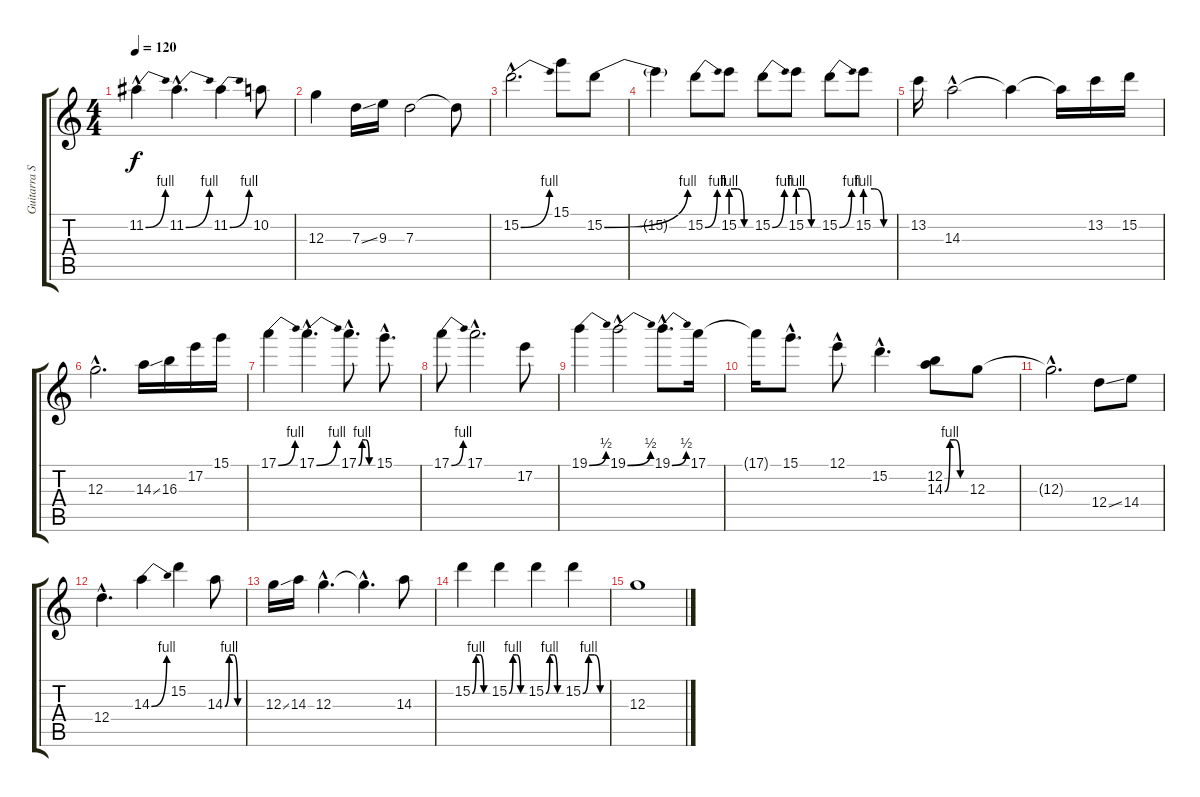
\track ("Guitarra Solo" "Guitarra S") {instrument overdrivenguitar}
\staff {score tabs}
\tuning (E4 B3 G3 D3 A2 E2) {hide}
\ts (4 4)
\tempo 120
\clef g2
\ks c
11.2{be (bend 0 0 60 4) hac}.4{dy f} 11.2{be (bend 0 0 60 4) hac}.4{d} 11.2{be (bend 0 0 60 4)}.4 10.2.8 |
12.3.4 7.3{ss}.16 9.3.16 7.3.2 7.3{t}.8 |
15.2{be (bend 0 0 60 4) hac}.2{d} 15.1.8 15.2{be (bend 0 0 60 4)}.8 |
15.2{t}.4 15.2{be (bend 0 0 60 4)}.8 15.2{be (custom 0 4 20 4 40 0 60 0)}.8 15.2{be (bend 0 0 60 4)}.8 15.2{be (custom 0 4 20 4 40 0 60 0)}.8 15.2{be (bend 0 0 60 4)}.8 15.2{be (custom 0 4 20 4 40 0 60 0)}.8 |
13.2.16 14.3{hac}.2 14.3{t}.4 14.3{t}.16 13.2.16 15.2.16 |
12.3{hac}.2{d} 14.3{ss}.16 16.3.16 17.2.16 15.1.16 |
17.1{be (bend 0 0 60 4)}.4 17.1{be (bend 0 0 60 4) hac}.4{d} 17.1{be (custom 0 0 15 4 30 4 45 0 60 0) hac}.8{d} 15.1{hac}.8{d} |
17.1{be (bend 0 0 60 4)}.8 17.1{hac}.2{d} 17.2.8 |
19.1{be (bend 0 0 60 2)}.4 19.1{be (bend 0 0 60 2) hac}.2 19.1{be (bend 0 0 60 2) hac}.8{d} 17.1.16 |
17.1{t}.16 15.1{hac}.8{d} 12.1{hac}.8 15.2{hac}.4{d} (12.2 14.3{be (custom 0 0 15 4 30 4 45 0 60 0)}).8 12.3.8 |
12.3{hac t}.2{d} 12.4{ss}.8 14.4.8 |
12.4{hac}.4{d} 14.3{be (bend 0 0 60 4)}.4 15.2.4 14.3{be (custom 0 0 15 4 30 4 45 0 60 0)}.8 |
12.3{ss}.16 14.3.16 12.3{hac}.4{d} 12.3{hac t}.4{d} 14.3.8 |
15.2{be (custom 0 0 15 4 30 4 45 0 60 0)}.4 15.2{be (custom 0 0 15 4 30 4 45 0 60 0)}.4 15.2{be (custom 0 0 15 4 30 4 45 0 60 0)}.4 15.2{be (custom 0 0 15 4 30 4 45 0 60 0)}.4 |
12.3.1
